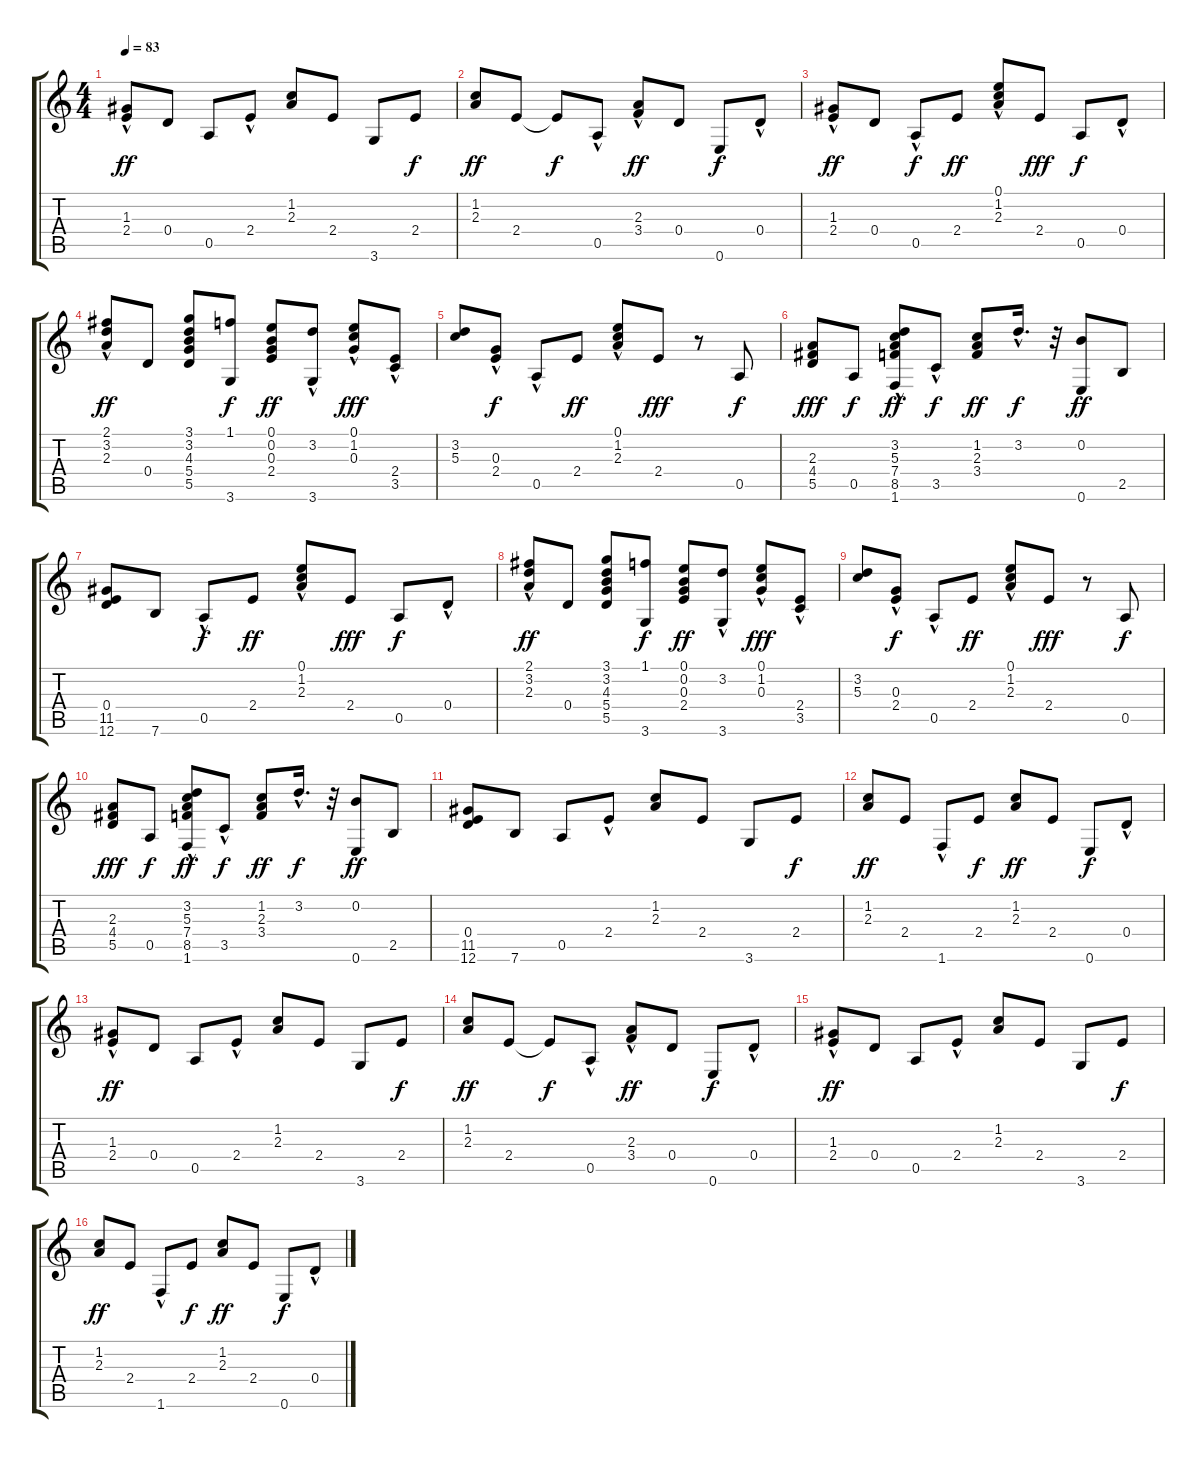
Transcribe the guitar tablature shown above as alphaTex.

\track "" {instrument acousticguitarsteel}
\staff {score tabs}
\tuning (E4 B3 G3 D3 A2 E2) {hide}
\ts (4 4)
\tempo 83
\clef g2
\ks c
(1.3{hac} 2.4).8{dy ff} 0.4.8 0.5.8 2.4{hac}.8 (1.2 2.3).8 2.4.8 3.6.8 2.4.8{dy f} |
(1.2 2.3).8{dy ff} 2.4.8 2.4{t}.8{dy f} 0.5{hac}.8 (2.3{hac} 3.4).8{dy ff} 0.4.8 0.6.8{dy f} 0.4{hac}.8 |
(1.3{hac} 2.4).8{dy ff} 0.4.8 0.5{hac}.8{dy f} 2.4.8{dy ff} (0.1{hac} 1.2 2.3{hac}).8 2.4.8{dy fff} 0.5.8{dy f} 0.4{hac}.8 |
(2.1{hac} 3.2{hac} 2.3).8{dy ff} 0.4.8 (3.1 3.2 4.3 5.4 5.5).8 (1.1 3.6).8{dy f} (0.1 0.2 0.3 2.4).8{dy ff} (3.2 3.6{hac}).8 (0.1 1.2 0.3{hac}).8{dy fff} (2.4{hac} 3.5).8 |
(3.2 5.3).8 (0.3 2.4{hac}).8{dy f} 0.5{hac}.8 2.4.8{dy ff} (0.1{hac} 1.2 2.3{hac}).8 2.4.8{dy fff} r.8 0.5.8{dy f} |
(2.3 4.4 5.5).8{dy fff} 0.5.8{dy f} (3.2 5.3 7.4 8.5 1.6{hac}).8{dy ff} 3.5{hac}.8{dy f} (1.2 2.3 3.4).8{dy ff} 3.2{hac}.16{d dy f} r.32 (0.2 0.6).8{dy ff} 2.5.8 |
(0.4 11.5 12.6).8 7.6.8 0.5{hac}.8{dy f} 2.4.8{dy ff} (0.1{hac} 1.2 2.3{hac}).8 2.4.8{dy fff} 0.5.8{dy f} 0.4{hac}.8 |
(2.1{hac} 3.2{hac} 2.3).8{dy ff} 0.4.8 (3.1 3.2 4.3 5.4 5.5).8 (1.1 3.6).8{dy f} (0.1 0.2 0.3 2.4).8{dy ff} (3.2 3.6{hac}).8 (0.1 1.2 0.3{hac}).8{dy fff} (2.4{hac} 3.5).8 |
(3.2 5.3).8 (0.3 2.4{hac}).8{dy f} 0.5{hac}.8 2.4.8{dy ff} (0.1{hac} 1.2 2.3{hac}).8 2.4.8{dy fff} r.8 0.5.8{dy f} |
(2.3 4.4 5.5).8{dy fff} 0.5.8{dy f} (3.2 5.3 7.4 8.5 1.6{hac}).8{dy ff} 3.5{hac}.8{dy f} (1.2 2.3 3.4).8{dy ff} 3.2{hac}.16{d dy f} r.32 (0.2 0.6).8{dy ff} 2.5.8 |
(0.4 11.5 12.6).8 7.6.8 0.5.8 2.4{hac}.8 (1.2 2.3).8 2.4.8 3.6.8 2.4.8{dy f} |
(1.2 2.3).8{dy ff} 2.4.8 1.6{hac}.8 2.4.8{dy f} (1.2 2.3).8{dy ff} 2.4.8 0.6.8{dy f} 0.4{hac}.8 |
(1.3{hac} 2.4).8{dy ff} 0.4.8 0.5.8 2.4{hac}.8 (1.2 2.3).8 2.4.8 3.6.8 2.4.8{dy f} |
(1.2 2.3).8{dy ff} 2.4.8 2.4{t}.8{dy f} 0.5{hac}.8 (2.3{hac} 3.4).8{dy ff} 0.4.8 0.6.8{dy f} 0.4{hac}.8 |
(1.3{hac} 2.4).8{dy ff} 0.4.8 0.5.8 2.4{hac}.8 (1.2 2.3).8 2.4.8 3.6.8 2.4.8{dy f} |
(1.2 2.3).8{dy ff} 2.4.8 1.6{hac}.8 2.4.8{dy f} (1.2 2.3).8{dy ff} 2.4.8 0.6.8{dy f} 0.4{hac}.8
